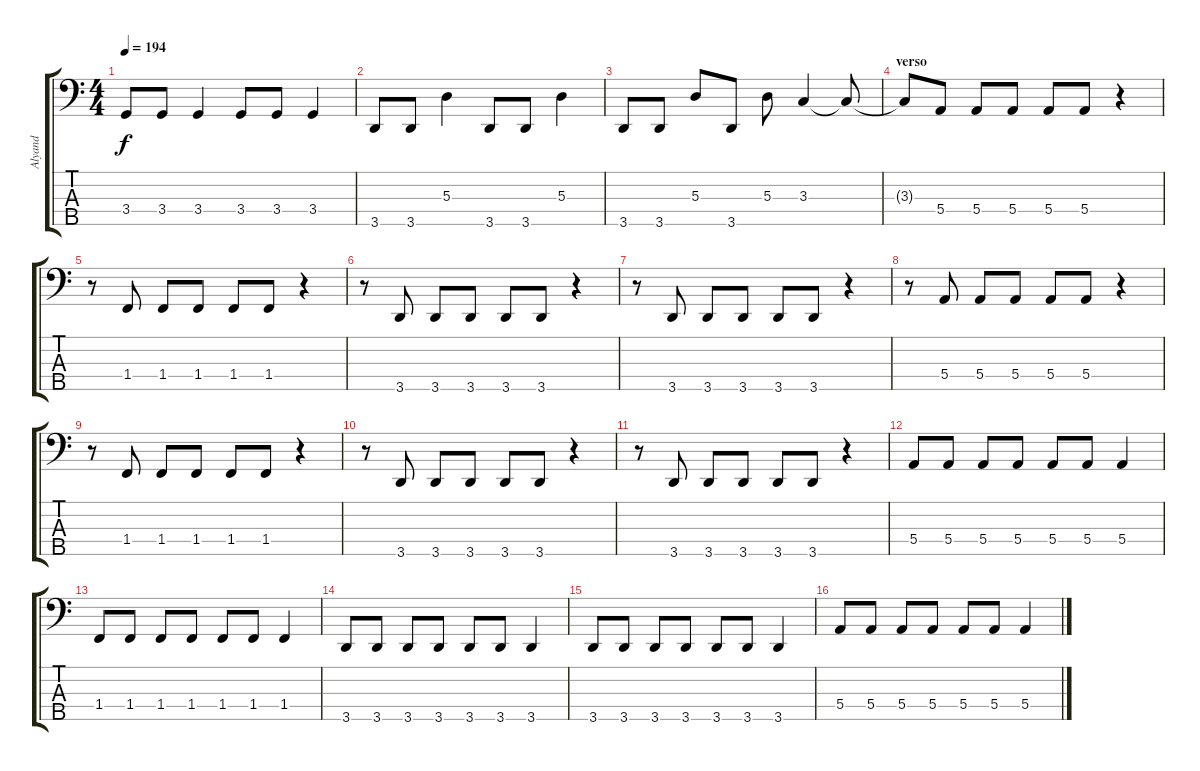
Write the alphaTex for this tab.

\track ("Alyand" "Alyand") {instrument electricbasspick}
\staff {score tabs}
\tuning (G2 D2 A1 E1 B0) {hide}
\ts (4 4)
\tempo 194
\clef f4
\ks c
3.4{t}.8{dy f} 3.4.8 3.4.4 3.4.8 3.4.8 3.4.4 |
3.5.8 3.5.8 5.3.4 3.5.8 3.5.8 5.3.4 |
3.5.8 3.5.8 5.3.8 3.5.8 5.3.8 3.3.4 3.3{t}.8 |
\section ("" "verso")
3.3{t}.8 5.4.8 5.4.8 5.4.8 5.4.8 5.4.8 r.4 |
r.8 1.4.8 1.4.8 1.4.8 1.4.8 1.4.8 r.4 |
r.8 3.5.8 3.5.8 3.5.8 3.5.8 3.5.8 r.4 |
r.8 3.5.8 3.5.8 3.5.8 3.5.8 3.5.8 r.4 |
r.8 5.4.8 5.4.8 5.4.8 5.4.8 5.4.8 r.4 |
r.8 1.4.8 1.4.8 1.4.8 1.4.8 1.4.8 r.4 |
r.8 3.5.8 3.5.8 3.5.8 3.5.8 3.5.8 r.4 |
r.8 3.5.8 3.5.8 3.5.8 3.5.8 3.5.8 r.4 |
5.4.8 5.4.8 5.4.8 5.4.8 5.4.8 5.4.8 5.4.4 |
1.4.8 1.4.8 1.4.8 1.4.8 1.4.8 1.4.8 1.4.4 |
3.5.8 3.5.8 3.5.8 3.5.8 3.5.8 3.5.8 3.5.4 |
3.5.8 3.5.8 3.5.8 3.5.8 3.5.8 3.5.8 3.5.4 |
5.4.8 5.4.8 5.4.8 5.4.8 5.4.8 5.4.8 5.4.4
